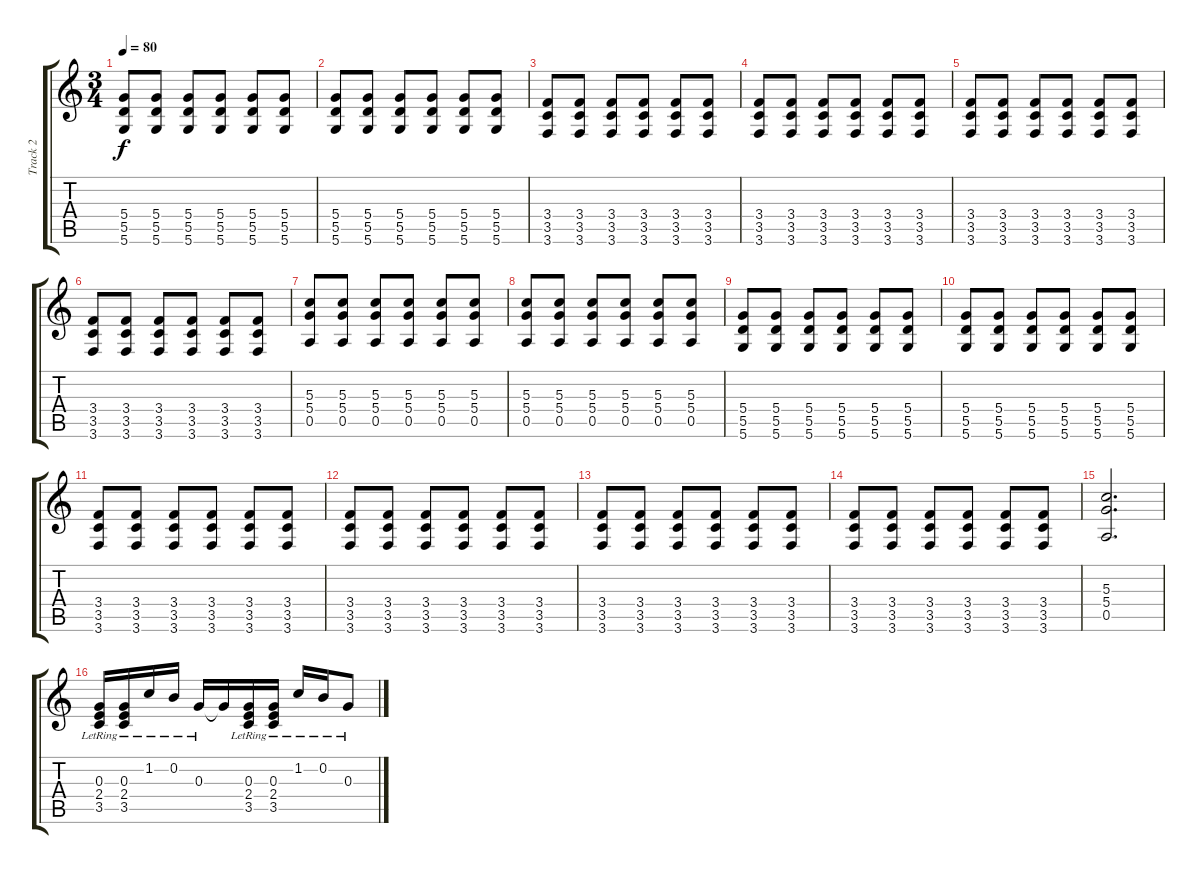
\track ("Track 2" "Track 2") {instrument electricguitarclean}
\staff {score tabs}
\tuning (E4 B3 G3 D3 A2 D2) {hide}
\ts (3 4)
\tempo 80
\clef g2
\ks c
(5.4 5.5 5.6).8{dy f} (5.4 5.5 5.6).8 (5.4 5.5 5.6).8 (5.4 5.5 5.6).8 (5.4 5.5 5.6).8 (5.4 5.5 5.6).8 |
(5.4 5.5 5.6).8 (5.4 5.5 5.6).8 (5.4 5.5 5.6).8 (5.4 5.5 5.6).8 (5.4 5.5 5.6).8 (5.4 5.5 5.6).8 |
(3.4 3.5 3.6).8 (3.4 3.5 3.6).8 (3.4 3.5 3.6).8 (3.4 3.5 3.6).8 (3.4 3.5 3.6).8 (3.4 3.5 3.6).8 |
(3.4 3.5 3.6).8 (3.4 3.5 3.6).8 (3.4 3.5 3.6).8 (3.4 3.5 3.6).8 (3.4 3.5 3.6).8 (3.4 3.5 3.6).8 |
(3.4 3.5 3.6).8 (3.4 3.5 3.6).8 (3.4 3.5 3.6).8 (3.4 3.5 3.6).8 (3.4 3.5 3.6).8 (3.4 3.5 3.6).8 |
(3.4 3.5 3.6).8 (3.4 3.5 3.6).8 (3.4 3.5 3.6).8 (3.4 3.5 3.6).8 (3.4 3.5 3.6).8 (3.4 3.5 3.6).8 |
(5.3 5.4 0.5).8 (5.3 5.4 0.5).8 (5.3 5.4 0.5).8 (5.3 5.4 0.5).8 (5.3 5.4 0.5).8 (5.3 5.4 0.5).8 |
(5.3 5.4 0.5).8 (5.3 5.4 0.5).8 (5.3 5.4 0.5).8 (5.3 5.4 0.5).8 (5.3 5.4 0.5).8 (5.3 5.4 0.5).8 |
(5.4 5.5 5.6).8 (5.4 5.5 5.6).8 (5.4 5.5 5.6).8 (5.4 5.5 5.6).8 (5.4 5.5 5.6).8 (5.4 5.5 5.6).8 |
(5.4 5.5 5.6).8 (5.4 5.5 5.6).8 (5.4 5.5 5.6).8 (5.4 5.5 5.6).8 (5.4 5.5 5.6).8 (5.4 5.5 5.6).8 |
(3.4 3.5 3.6).8 (3.4 3.5 3.6).8 (3.4 3.5 3.6).8 (3.4 3.5 3.6).8 (3.4 3.5 3.6).8 (3.4 3.5 3.6).8 |
(3.4 3.5 3.6).8 (3.4 3.5 3.6).8 (3.4 3.5 3.6).8 (3.4 3.5 3.6).8 (3.4 3.5 3.6).8 (3.4 3.5 3.6).8 |
(3.4 3.5 3.6).8 (3.4 3.5 3.6).8 (3.4 3.5 3.6).8 (3.4 3.5 3.6).8 (3.4 3.5 3.6).8 (3.4 3.5 3.6).8 |
(3.4 3.5 3.6).8 (3.4 3.5 3.6).8 (3.4 3.5 3.6).8 (3.4 3.5 3.6).8 (3.4 3.5 3.6).8 (3.4 3.5 3.6).8 |
(5.3 5.4 0.5).2{d} |
(0.3{lr} 2.4{lr} 3.5{lr}).16{volume 4 instrument electricguitarclean} (0.3{lr} 2.4{lr} 3.5{lr}).16 1.2{lr}.16 0.2{lr}.16 0.3{lr}.16 0.3{t}.16 (0.3{lr} 2.4{lr} 3.5{lr}).16 (0.3{lr} 2.4{lr} 3.5{lr}).16 1.2{lr}.16 0.2{lr}.16 0.3{lr}.8
